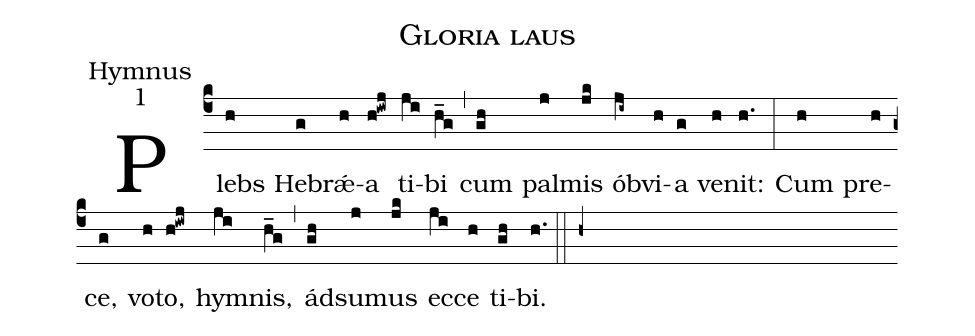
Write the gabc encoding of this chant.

name: Gloria laus;
office-part: Hymnus;
mode: 1;
%%
(c4)
Plebs(h) He(g)brǽ(h)a(h!iwj) ti(ji)bi(h_g) (,)
cum(gh) pal(j)mis(jk) ób(ji~)vi(h)a(g) ve(h)nit:(h.) (:)
Cum(h) pre(h)ce,(g) vo(h)to,(h!iwj) hym(ji)nis,(h_g) (,)
ád(gh)su(j)mus(jk) ec(ji)ce(h) ti(gh)bi.(h.) (::) (h+)
